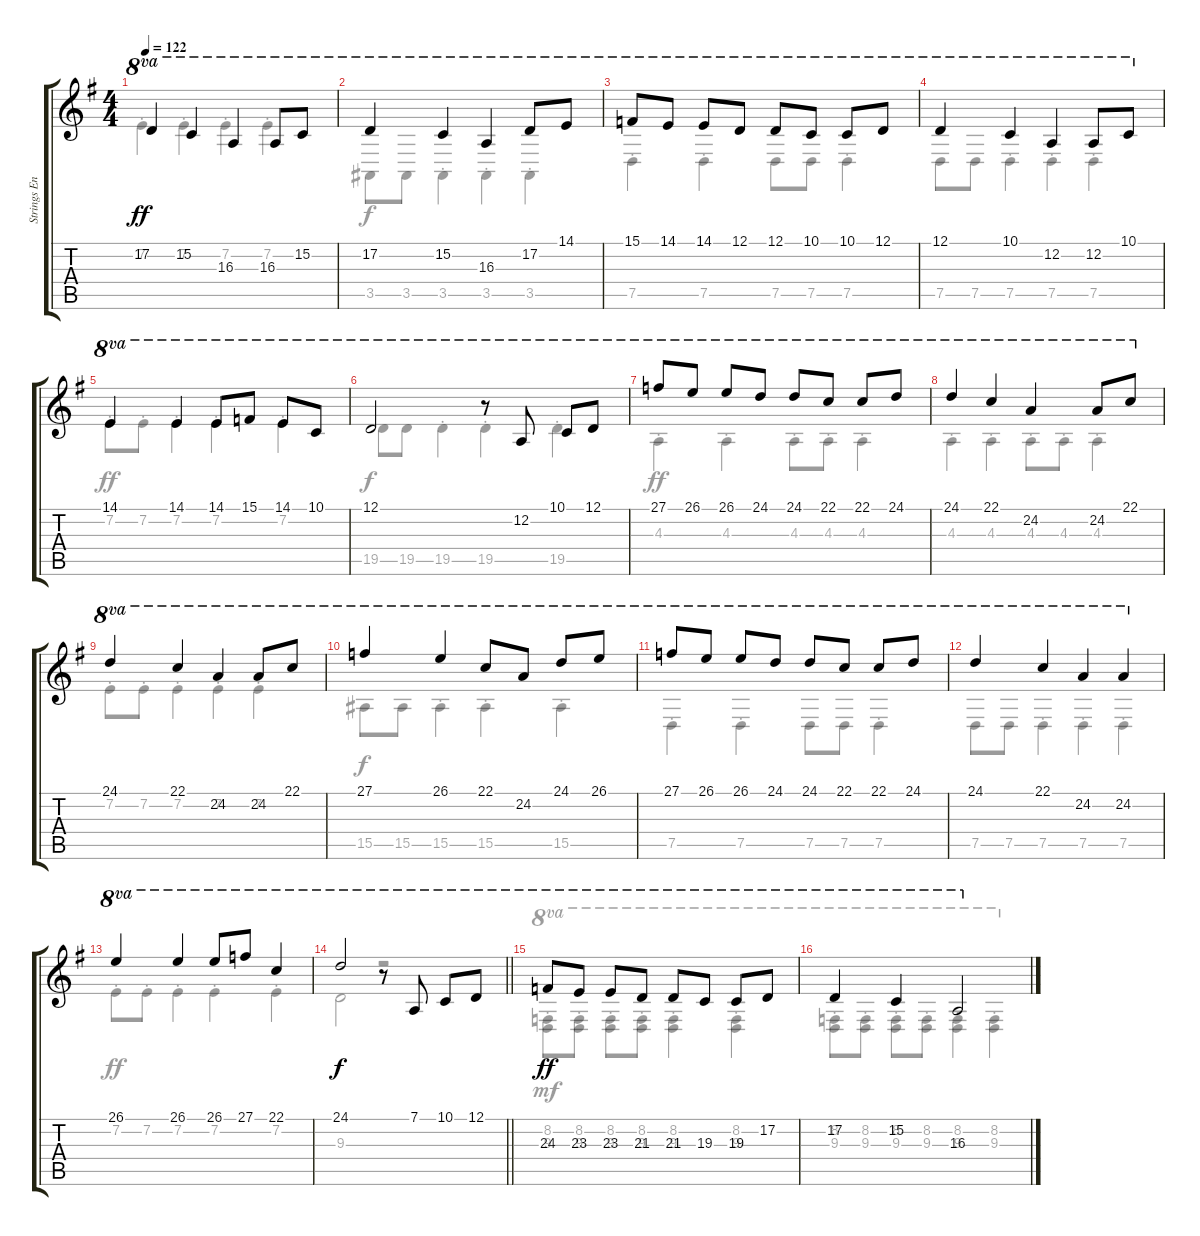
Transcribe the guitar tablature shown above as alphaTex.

\track ("Strings Ensemble " "Strings En") {instrument stringensemble1}
\staff {score tabs}
\tuning (D4 A3 F3 C3 G2 D2) {hide}
\voice
\ts (4 4)
\tempo 122
\clef g2
\ks g
17.2.4{ot 8va dy ff} 15.2.4{ot 8va} 16.3.4{ot 8va} 16.3.8{ot 8va} 15.2.8{ot 8va} |
17.2.4{ot 8va} 15.2.4{ot 8va} 16.3.4{ot 8va} 17.2.8{ot 8va} 14.1.8{ot 8va} |
15.1.8{ot 8va} 14.1.8{ot 8va} 14.1.8{ot 8va} 12.1.8{ot 8va} 12.1.8{ot 8va} 10.1.8{ot 8va} 10.1.8{ot 8va} 12.1.8{ot 8va} |
12.1.4{ot 8va} 10.1.4{ot 8va} 12.2.4{ot 8va} 12.2.8{ot 8va} 10.1.8{ot 8va} |
14.1.4{ot 8va} 14.1.4{ot 8va} 14.1.8{ot 8va} 15.1.8{ot 8va} 14.1.8{ot 8va} 10.1.8{ot 8va} |
12.1.2{ot 8va} r.8{ot 8va} 12.2.8{ot 8va} 10.1.8{ot 8va} 12.1.8{ot 8va} |
27.1.8{ot 8va} 26.1.8{ot 8va} 26.1.8{ot 8va} 24.1.8{ot 8va} 24.1.8{ot 8va} 22.1.8{ot 8va} 22.1.8{ot 8va} 24.1.8{ot 8va} |
24.1.4{ot 8va} 22.1.4{ot 8va} 24.2.4{ot 8va} 24.2.8{ot 8va} 22.1.8{ot 8va} |
24.1.4{ot 8va} 22.1.4{ot 8va} 24.2.4{ot 8va} 24.2.8{ot 8va} 22.1.8{ot 8va} |
27.1.4{ot 8va} 26.1.4{ot 8va} 22.1.8{ot 8va} 24.2.8{ot 8va} 24.1.8{ot 8va} 26.1.8{ot 8va} |
27.1.8{ot 8va} 26.1.8{ot 8va} 26.1.8{ot 8va} 24.1.8{ot 8va} 24.1.8{ot 8va} 22.1.8{ot 8va} 22.1.8{ot 8va} 24.1.8{ot 8va} |
24.1.4{ot 8va} 22.1.4{ot 8va} 24.2.4{ot 8va} 24.2.4{ot 8va} |
26.1.4{ot 8va} 26.1.4{ot 8va} 26.1.8{ot 8va} 27.1.8{ot 8va} 22.1.4{ot 8va} |
\barLineRight lightlight
24.1.2{ot 8va dy f} r.8{ot 8va} 7.1.8{ot 8va} 10.1.8{ot 8va} 12.1.8{ot 8va} |
24.3.8{ot 8va dy ff} 23.3.8{ot 8va} 23.3.8{ot 8va} 21.3.8{ot 8va} 21.3.8{ot 8va} 19.3.8{ot 8va} 19.3.8{ot 8va} 17.2.8{ot 8va} |
17.2.4{ot 8va} 15.2.4{ot 8va} 16.3.2{ot 8va}
\voice
\clef g2
\ottava regular
\simile none
\ks g
7.2{st}.4{dy ff} 7.2{st}.4 7.2{st}.4 7.2{st}.4 |
3.5.8{dy f} 3.5.8 3.5{st}.4 3.5{st}.4 3.5{st}.4 |
7.5{st}.4 7.5{st}.4 7.5.8 7.5.8 7.5{st}.4 |
7.5.8 7.5.8 7.5{st}.4 7.5{st}.4 7.5{st}.4 |
7.2{st}.8{dy ff} 7.2{st}.8 7.2{st}.4 7.2{st}.4 7.2{st}.4 |
19.5.8{dy f} 19.5.8 19.5{st}.4 19.5{st}.4 19.5{st}.4 |
4.3{st}.4{dy ff} 4.3{st}.4 4.3{st}.8 4.3{st}.8 4.3{st}.4 |
4.3{st}.4 4.3{st}.4 4.3{st}.8 4.3{st}.8 4.3{st}.4 |
7.2{st}.8 7.2{st}.8 7.2{st}.4 7.2{st}.4 7.2{st}.4 |
15.5.8{dy f} 15.5.8 15.5{st}.4 15.5{st}.4 15.5{st}.4 |
7.5{st}.4 7.5{st}.4 7.5.8 7.5.8 7.5{st}.4 |
7.5.8 7.5.8 7.5{st}.4 7.5{st}.4 7.5{st}.4 |
7.2{st}.8{dy ff} 7.2{st}.8 7.2{st}.4 7.2{st}.4 7.2{st}.4 |
\barLineRight lightlight
9.3.2{dy f} r.2 |
(8.2{st} 9.3{st}).8{ot 8va dy mf} (8.2{st} 9.3{st}).8{ot 8va} (8.2{st} 9.3{st}).8{ot 8va} (8.2{st} 9.3{st}).8{ot 8va} (8.2{st} 9.3{st}).4{ot 8va} (8.2{st} 9.3{st}).4{ot 8va} |
(8.2{st} 9.3{st}).8{ot 8va} (8.2{st} 9.3{st}).8{ot 8va} (8.2{st} 9.3{st}).8{ot 8va} (8.2{st} 9.3{st}).8{ot 8va} (8.2{st} 9.3{st}).4{ot 8va} (8.2{st} 9.3{st}).4{ot 8va}
